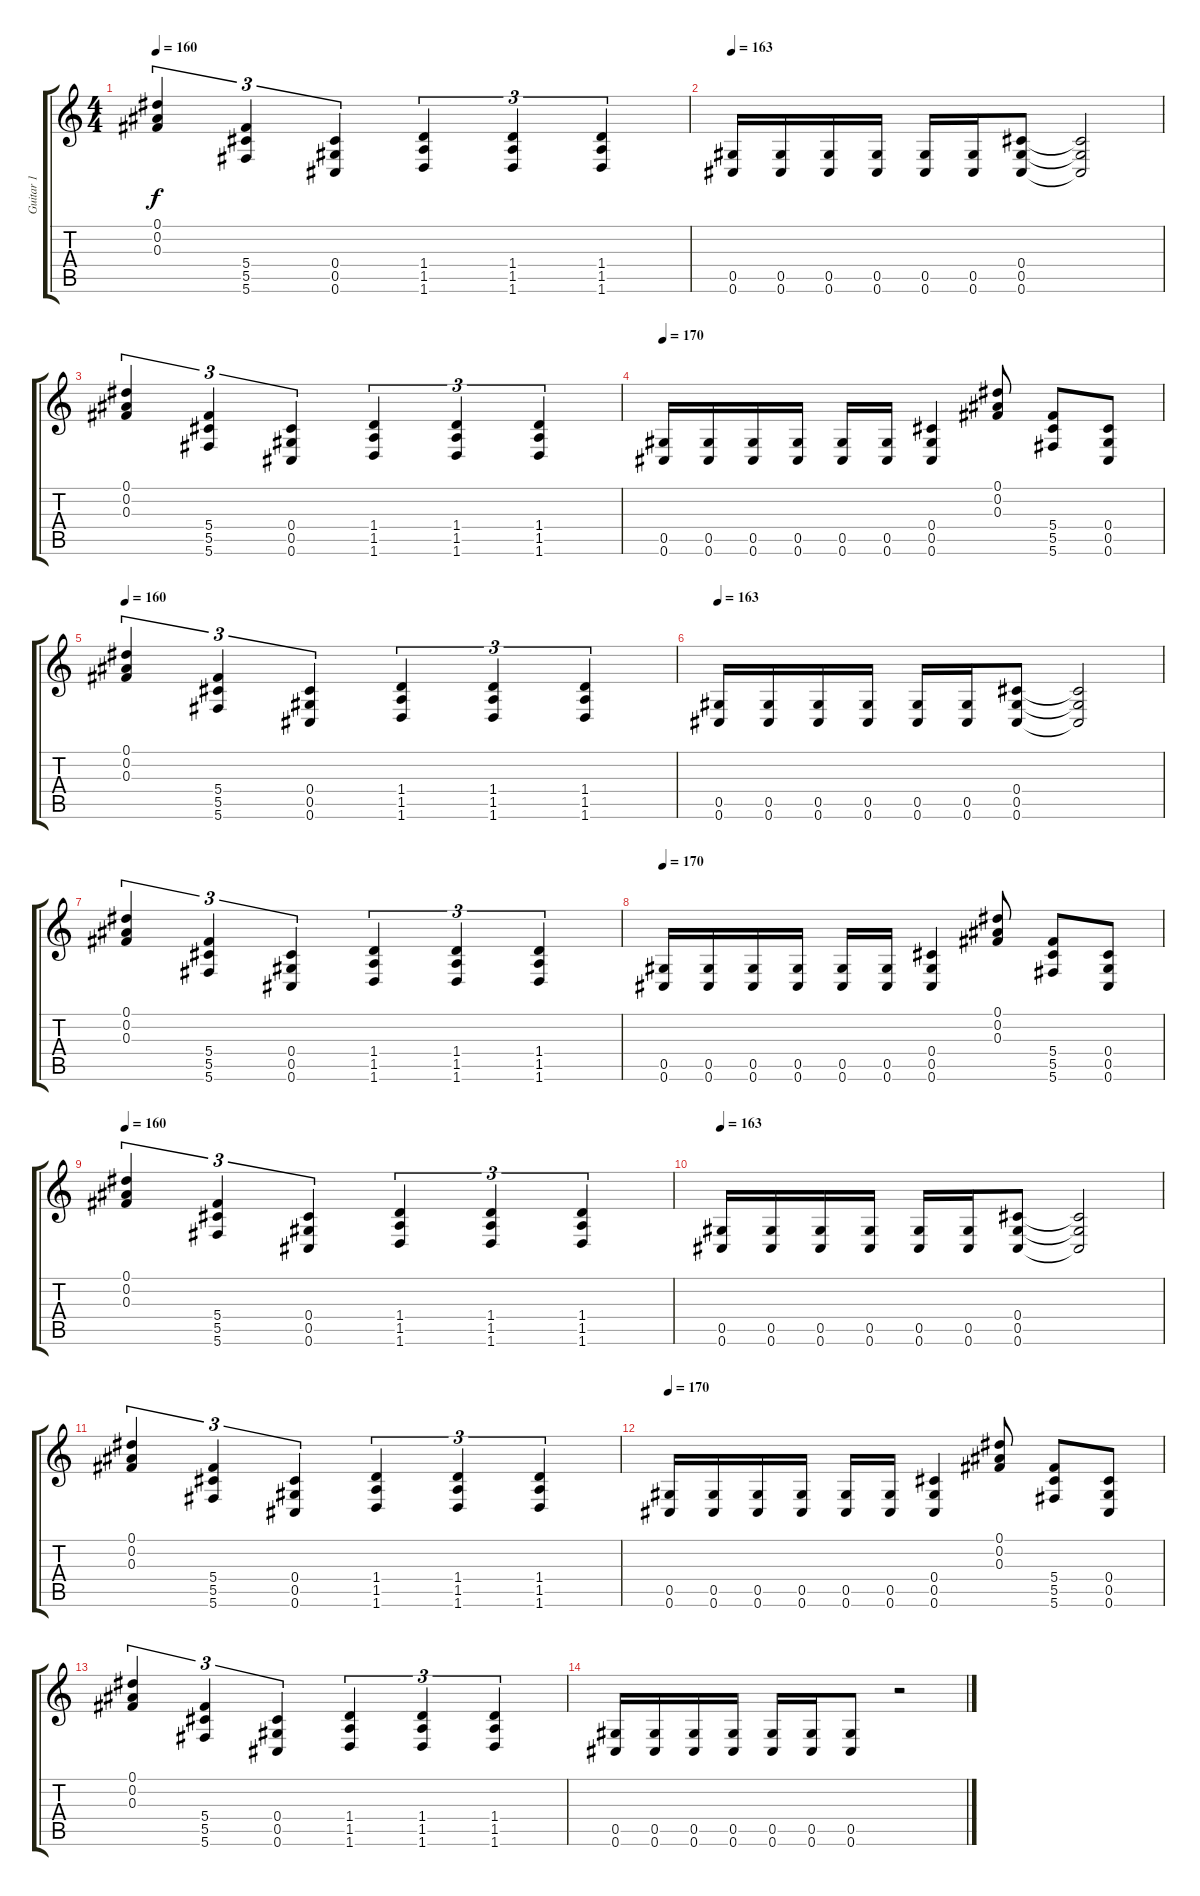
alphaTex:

\track ("Guitar 1" "Guitar 1") {instrument distortionguitar}
\staff {score tabs}
\tuning (Eb4 Bb3 Gb3 Db3 Ab2 Db2) {hide}
\ts (4 4)
\tempo 160
\clef g2
\ks c
(0.1 0.2 0.3).4{tu (3 2) dy f} (5.4 5.5 5.6).4{tu (3 2)} (0.4 0.5 0.6).4{tu (3 2)} (1.4 1.5 1.6).4{tu (3 2)} (1.4 1.5 1.6).4{tu (3 2)} (1.4 1.5 1.6).4{tu (3 2)} |
\tempo 163
(0.5 0.6).16 (0.5 0.6).16 (0.5 0.6).16 (0.5 0.6).16 (0.5 0.6).16 (0.5 0.6).16 (0.4 0.5 0.6).8 (0.4{t} 0.5{t} 0.6{t}).2 |
(0.1 0.2 0.3).4{tu (3 2)} (5.4 5.5 5.6).4{tu (3 2)} (0.4 0.5 0.6).4{tu (3 2)} (1.4 1.5 1.6).4{tu (3 2)} (1.4 1.5 1.6).4{tu (3 2)} (1.4 1.5 1.6).4{tu (3 2)} |
\tempo 170
(0.5 0.6).16 (0.5 0.6).16 (0.5 0.6).16 (0.5 0.6).16 (0.5 0.6).16 (0.5 0.6).16 (0.4 0.5 0.6).4 (0.1 0.2 0.3).8 (5.4 5.5 5.6).8 (0.4 0.5 0.6).8 |
\tempo 160
(0.1 0.2 0.3).4{tu (3 2)} (5.4 5.5 5.6).4{tu (3 2)} (0.4 0.5 0.6).4{tu (3 2)} (1.4 1.5 1.6).4{tu (3 2)} (1.4 1.5 1.6).4{tu (3 2)} (1.4 1.5 1.6).4{tu (3 2)} |
\tempo 163
(0.5 0.6).16 (0.5 0.6).16 (0.5 0.6).16 (0.5 0.6).16 (0.5 0.6).16 (0.5 0.6).16 (0.4 0.5 0.6).8 (0.4{t} 0.5{t} 0.6{t}).2 |
(0.1 0.2 0.3).4{tu (3 2)} (5.4 5.5 5.6).4{tu (3 2)} (0.4 0.5 0.6).4{tu (3 2)} (1.4 1.5 1.6).4{tu (3 2)} (1.4 1.5 1.6).4{tu (3 2)} (1.4 1.5 1.6).4{tu (3 2)} |
\tempo 170
(0.5 0.6).16 (0.5 0.6).16 (0.5 0.6).16 (0.5 0.6).16 (0.5 0.6).16 (0.5 0.6).16 (0.4 0.5 0.6).4 (0.1 0.2 0.3).8 (5.4 5.5 5.6).8 (0.4 0.5 0.6).8 |
\tempo 160
(0.1 0.2 0.3).4{tu (3 2)} (5.4 5.5 5.6).4{tu (3 2)} (0.4 0.5 0.6).4{tu (3 2)} (1.4 1.5 1.6).4{tu (3 2)} (1.4 1.5 1.6).4{tu (3 2)} (1.4 1.5 1.6).4{tu (3 2)} |
\tempo 163
(0.5 0.6).16 (0.5 0.6).16 (0.5 0.6).16 (0.5 0.6).16 (0.5 0.6).16 (0.5 0.6).16 (0.4 0.5 0.6).8 (0.4{t} 0.5{t} 0.6{t}).2 |
(0.1 0.2 0.3).4{tu (3 2)} (5.4 5.5 5.6).4{tu (3 2)} (0.4 0.5 0.6).4{tu (3 2)} (1.4 1.5 1.6).4{tu (3 2)} (1.4 1.5 1.6).4{tu (3 2)} (1.4 1.5 1.6).4{tu (3 2)} |
\tempo 170
(0.5 0.6).16 (0.5 0.6).16 (0.5 0.6).16 (0.5 0.6).16 (0.5 0.6).16 (0.5 0.6).16 (0.4 0.5 0.6).4 (0.1 0.2 0.3).8 (5.4 5.5 5.6).8 (0.4 0.5 0.6).8 |
(0.1 0.2 0.3).4{tu (3 2)} (5.4 5.5 5.6).4{tu (3 2)} (0.4 0.5 0.6).4{tu (3 2)} (1.4 1.5 1.6).4{tu (3 2)} (1.4 1.5 1.6).4{tu (3 2)} (1.4 1.5 1.6).4{tu (3 2)} |
(0.5 0.6).16 (0.5 0.6).16 (0.5 0.6).16 (0.5 0.6).16 (0.5 0.6).16 (0.5 0.6).16 (0.5 0.6).8 r.2
